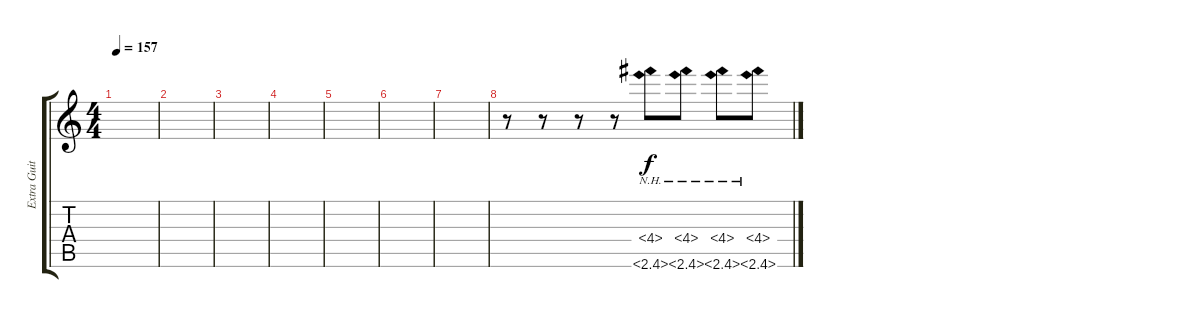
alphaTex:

\track ("Extra Guitar" "Extra Guit") {instrument distortionguitar}
\staff {score tabs}
\tuning (E4 B3 G3 D3 A2 E2) {hide}
\ts (4 4)
\tempo 157
\clef g2
\ks c
|
|
|
|
|
|
|
r.8 r.8 r.8 r.8 (4.4{nh} 2.6{nh}).8 (4.4{nh} 2.6{nh}).8 (4.4{nh} 2.6{nh}).8 (4.4{nh} 2.6{nh}).8
